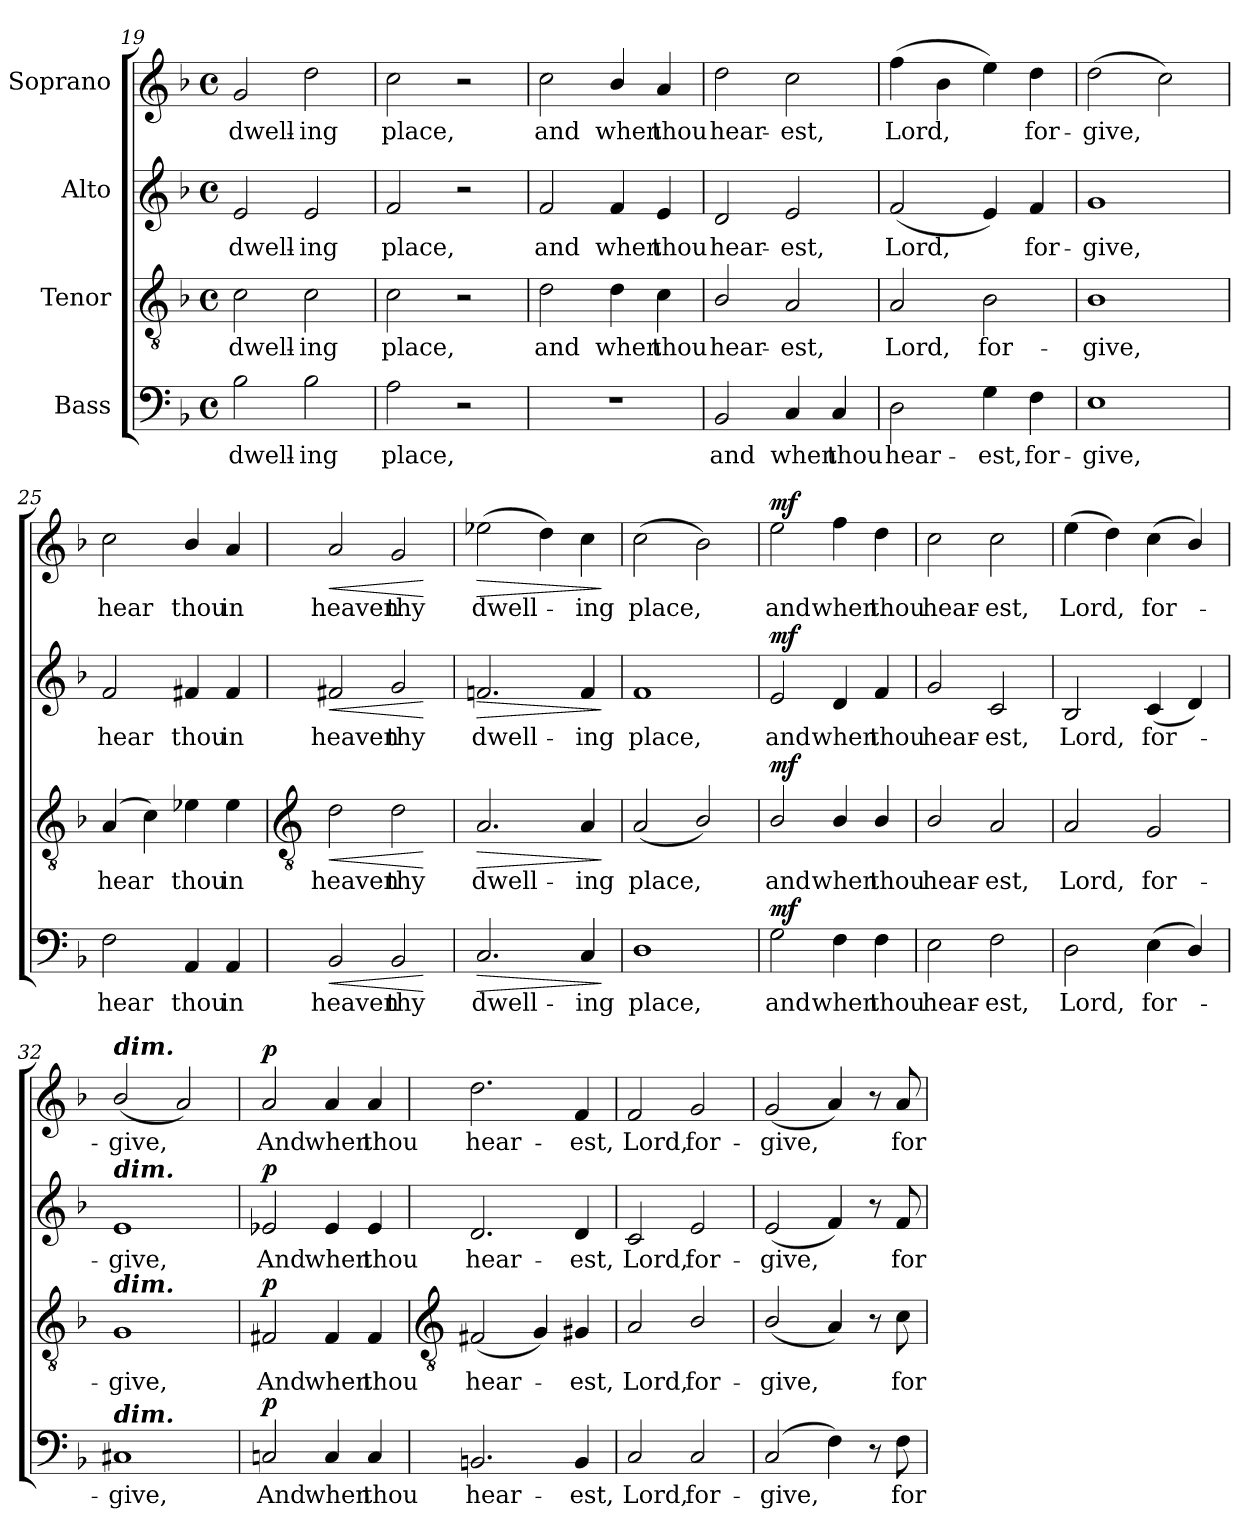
**kern	**text	**dynam	**kern	**text	**dynam	**kern	**text	**dynam	**kern	**text	**dynam
*part4	*part4	*part4	*part3	*part3	*part3	*part2	*part2	*part2	*part1	*part1	*part1
*staff4	*staff4	*staff4	*staff3	*staff3	*staff3	*staff2	*staff2	*staff2	*staff1	*staff1	*staff1
*I"Bass	*	*	*I"Tenor	*	*	*I"Alto	*	*	*I"Soprano	*	*
*clefF4	*	*	*clefGv2	*	*	*clefG2	*	*	*clefG2	*	*
*k[b-]	*	*	*k[b-]	*	*	*k[b-]	*	*	*k[b-]	*	*
*F:	*	*	*F:	*	*	*F:	*	*	*F:	*	*
*M4/4	*	*	*M4/4	*	*	*M4/4	*	*	*M4/4	*	*
*met(c)	*	*	*met(c)	*	*	*met(c)	*	*	*met(c)	*	*
=19	=19	=19	=19	=19	=19	=19	=19	=19	=19	=19	=19
!	!LO:LY:b	!	!	!LO:LY:b	!	!	!LO:LY:b	!	!	!LO:LY:b	!
2B-	dwell-	.	2c	dwell-	.	2e	dwell-	.	2g	dwell-	.
!	!LO:LY:b	!	!	!LO:LY:b	!	!	!LO:LY:b	!	!	!LO:LY:b	!
2B-	-ing	.	2c	-ing	.	2e	-ing	.	2dd	-ing	.
=20	=20	=20	=20	=20	=20	=20	=20	=20	=20	=20	=20
!	!LO:LY:b	!	!	!LO:LY:b	!	!	!LO:LY:b	!	!	!LO:LY:b	!
2A	place,	.	2c	place,	.	2f	place,	.	2cc	place,	.
2r	.	.	2r	.	.	2r	.	.	2r	.	.
=21	=21	=21	=21	=21	=21	=21	=21	=21	=21	=21	=21
!	!	!	!	!LO:LY:b	!	!	!LO:LY:b	!	!	!LO:LY:b	!
1r	.	.	2d	and	.	2f	and	.	2cc	and	.
!	!	!	!	!LO:LY:b	!	!	!LO:LY:b	!	!	!LO:LY:b	!
.	.	.	4d	when	.	4f	when	.	4b-/	when	.
!	!	!	!	!LO:LY:b	!	!	!LO:LY:b	!	!	!LO:LY:b	!
.	.	.	4c	thou	.	4e	thou	.	4a	thou	.
=22	=22	=22	=22	=22	=22	=22	=22	=22	=22	=22	=22
!	!LO:LY:b	!	!	!LO:LY:b	!	!	!LO:LY:b	!	!	!LO:LY:b	!
2BB-	and	.	2B-/	hear-	.	2d	hear-	.	2dd	hear-	.
!	!LO:LY:b	!	!	!LO:LY:b	!	!	!LO:LY:b	!	!	!LO:LY:b	!
4C	when	.	2A	-est,	.	2e	-est,	.	2cc	-est,	.
!	!LO:LY:b	!	!	!	!	!	!	!	!	!	!
4C	thou	.	.	.	.	.	.	.	.	.	.
=23	=23	=23	=23	=23	=23	=23	=23	=23	=23	=23	=23
!	!LO:LY:b	!	!	!LO:LY:b	!	!	!LO:LY:b	!	!	!LO:LY:b	!
2D	hear-	.	2A	Lord,	.	(<2f	Lord,	.	(>4ff	Lord,	.
.	.	.	.	.	.	.	.	.	4b-	.	.
!	!LO:LY:b	!	!	!LO:LY:b	!	!	!	!	!	!	!
4G	-est,	.	2B-	for-	.	4e)	.	.	4ee)	.	.
!	!LO:LY:b	!	!	!	!	!	!LO:LY:b	!	!	!LO:LY:b	!
4F	for-	.	.	.	.	4f	for-	.	4dd	for-	.
=24	=24	=24	=24	=24	=24	=24	=24	=24	=24	=24	=24
!	!LO:LY:b	!	!	!LO:LY:b	!	!	!LO:LY:b	!	!	!LO:LY:b	!
1E	-give,	.	1B-	-give,	.	1g	-give,	.	(>2dd	-give,	.
.	.	.	.	.	.	.	.	.	2cc)	.	.
=25	=25	=25	=25	=25	=25	=25	=25	=25	=25	=25	=25
!	!LO:LY:b	!	!	!LO:LY:b	!	!	!LO:LY:b	!	!	!LO:LY:b	!
2F	hear	.	(<4A	hear	.	2f	hear	.	2cc	hear	.
.	.	.	4c)	.	.	.	.	.	.	.	.
!	!LO:LY:b	!	!	!LO:LY:b	!	!	!LO:LY:b	!	!	!LO:LY:b	!
4AA	thou	.	4e-X	thou	.	4f#X	thou	.	4b-/	thou	.
!	!LO:LY:b	!	!	!LO:LY:b	!	!	!LO:LY:b	!	!	!LO:LY:b	!
4AA	in	.	4e-	in	.	4f#	in	.	4a	in	.
!!LO:LB:g=z
=26	=26	=26	=26	=26	=26	=26	=26	=26	=26	=26	=26
*	*	*	*clefGv2	*	*	*	*	*	*	*	*
!	!LO:LY:b	!LO:HP:b	!	!LO:LY:b	!LO:HP:b	!	!LO:LY:b	!LO:HP:b	!	!LO:LY:b	!LO:HP:b
2BB-	heaven	<	2d	heaven	<	2f#X	heaven	<	2a	heaven	<
!	!LO:LY:b	!	!	!LO:LY:b	!	!	!LO:LY:b	!	!	!LO:LY:b	!
2BB-	thy	.	2d	thy	.	2g	thy	.	2g	thy	.
.	.	[	.	.	[	.	.	[	.	.	[
=27	=27	=27	=27	=27	=27	=27	=27	=27	=27	=27	=27
!	!LO:LY:b	!LO:HP:b	!	!LO:LY:b	!LO:HP:b	!	!LO:LY:b	!LO:HP:b	!	!LO:LY:b	!LO:HP:b
2.C	dwell-	>	2.A	dwell-	>	2.fn	dwell-	>	(>2ee-X	dwell-	>
.	.	.	.	.	.	.	.	.	4dd)	.	.
!	!LO:LY:b	!	!	!LO:LY:b	!	!	!LO:LY:b	!	!	!LO:LY:b	!
4C	-ing	.	4A	-ing	.	4f	-ing	.	4cc	ing	.
.	.	]	.	.	]	.	.	]	.	.	]
=28	=28	=28	=28	=28	=28	=28	=28	=28	=28	=28	=28
!	!LO:LY:b	!	!	!LO:LY:b	!	!	!LO:LY:b	!	!	!LO:LY:b	!
1D	place,	.	(<2A	place,	.	1f	place,	.	(>2cc	place,	.
.	.	.	2B-/)	.	.	.	.	.	2b-)	.	.
=29	=29	=29	=29	=29	=29	=29	=29	=29	=29	=29	=29
!	!LO:LY:b	!LO:DY:b	!	!LO:LY:b	!LO:DY:b	!	!LO:LY:b	!LO:DY:b	!	!LO:LY:b	!LO:DY:b
2G	and	mf	2B-/	and	mf	2e	and	mf	2ee	and	mf
!	!LO:LY:b	!	!	!LO:LY:b	!	!	!LO:LY:b	!	!	!LO:LY:b	!
4F	when	.	4B-/	when	.	4d	when	.	4ff	when	.
!	!LO:LY:b	!	!	!LO:LY:b	!	!	!LO:LY:b	!	!	!LO:LY:b	!
4F	thou	.	4B-/	thou	.	4f	thou	.	4dd	thou	.
=30	=30	=30	=30	=30	=30	=30	=30	=30	=30	=30	=30
!	!LO:LY:b	!	!	!LO:LY:b	!	!	!LO:LY:b	!	!	!LO:LY:b	!
2E	hear-	.	2B-/	hear-	.	2g	hear-	.	2cc	hear-	.
!	!LO:LY:b	!	!	!LO:LY:b	!	!	!LO:LY:b	!	!	!LO:LY:b	!
2F	-est,	.	2A	-est,	.	2c	-est,	.	2cc	-est,	.
=31	=31	=31	=31	=31	=31	=31	=31	=31	=31	=31	=31
!	!LO:LY:b	!	!	!LO:LY:b	!	!	!LO:LY:b	!	!	!LO:LY:b	!
2D	Lord,	.	2A	Lord,	.	2B-	Lord,	.	(>4ee	Lord,	.
.	.	.	.	.	.	.	.	.	4dd)	.	.
!	!LO:LY:b	!	!	!LO:LY:b	!	!	!LO:LY:b	!	!	!LO:LY:b	!
(<4E	for-	.	2G	for-	.	(<4c	for-	.	(<4cc	for-	.
4D/)	.	.	.	.	.	4d)	.	.	4b-/)	.	.
=32	=32	=32	=32	=32	=32	=32	=32	=32	=32	=32	=32
!	!	!	!	!	!	!	!	!	!LO:TX:a:Bi:t=dim.	!	!
!	!	!	!	!	!	!LO:TX:a:Bi:t=dim.	!	!	!	!	!
!	!	!	!LO:TX:a:Bi:t=dim.	!	!	!	!	!	!	!	!
!LO:TX:a:Bi:t=dim.	!	!	!	!	!	!	!	!	!	!	!
!	!LO:LY:b	!	!	!LO:LY:b	!	!	!LO:LY:b	!	!	!LO:LY:b	!
1C#X	give,	.	1G	-give,	.	1e	give,	.	(<2b-/	give,	.
.	.	.	.	.	.	.	.	.	2a)	.	.
=33	=33	=33	=33	=33	=33	=33	=33	=33	=33	=33	=33
!	!LO:LY:b	!LO:DY:b	!	!LO:LY:b	!LO:DY:b	!	!LO:LY:b	!LO:DY:b	!	!LO:LY:b	!LO:DY:b
2Cn	And	p	2F#X	And	p	2e-X	And	p	2a	And	p
!	!LO:LY:b	!	!	!LO:LY:b	!	!	!LO:LY:b	!	!	!LO:LY:b	!
4C	when	.	4F#	when	.	4e-	when	.	4a	when	.
!	!LO:LY:b	!	!	!LO:LY:b	!	!	!LO:LY:b	!	!	!LO:LY:b	!
4C	thou	.	4F#	thou	.	4e-	thou	.	4a	thou	.
!!LO:LB:g=z
=34	=34	=34	=34	=34	=34	=34	=34	=34	=34	=34	=34
*	*	*	*clefGv2	*	*	*	*	*	*	*	*
!	!LO:LY:b	!	!	!LO:LY:b	!	!	!LO:LY:b	!	!	!LO:LY:b	!
2.BBn	hear-	.	(<2F#X	hear-	.	2.d	hear-	.	2.dd	hear-	.
.	.	.	4G)	.	.	.	.	.	.	.	.
!	!LO:LY:b	!	!	!LO:LY:b	!	!	!LO:LY:b	!	!	!LO:LY:b	!
4BB	-est,	.	4G#X	est,	.	4d	-est,	.	4f	-est,	.
=35	=35	=35	=35	=35	=35	=35	=35	=35	=35	=35	=35
!	!LO:LY:b	!	!	!LO:LY:b	!	!	!LO:LY:b	!	!	!LO:LY:b	!
2C	Lord,	.	2A	Lord,	.	2c	Lord,	.	2f	Lord,	.
!	!LO:LY:b	!	!	!LO:LY:b	!	!	!LO:LY:b	!	!	!LO:LY:b	!
2C	for-	.	2B-/	for-	.	2e	for-	.	2g	for-	.
=36	=36	=36	=36	=36	=36	=36	=36	=36	=36	=36	=36
!	!LO:LY:b	!	!	!LO:LY:b	!	!	!LO:LY:b	!	!	!LO:LY:b	!
(<2C	-give,	.	(<2B-/	-give,	.	(<2e	-give,	.	(<2g	-give,	.
4F)	.	.	4A)	.	.	4f)	.	.	4a)	.	.
8r	.	.	8r	.	.	8r	.	.	8r	.	.
!	!LO:LY:b	!	!	!LO:LY:b	!	!	!LO:LY:b	!	!	!LO:LY:b	!
8F	for-	.	8c	for-	.	8f	for-	.	8a	for-	.
=	=	=	=	=	=	=	=	=	=	=	=
*-	*-	*-	*-	*-	*-	*-	*-	*-	*-	*-	*-
